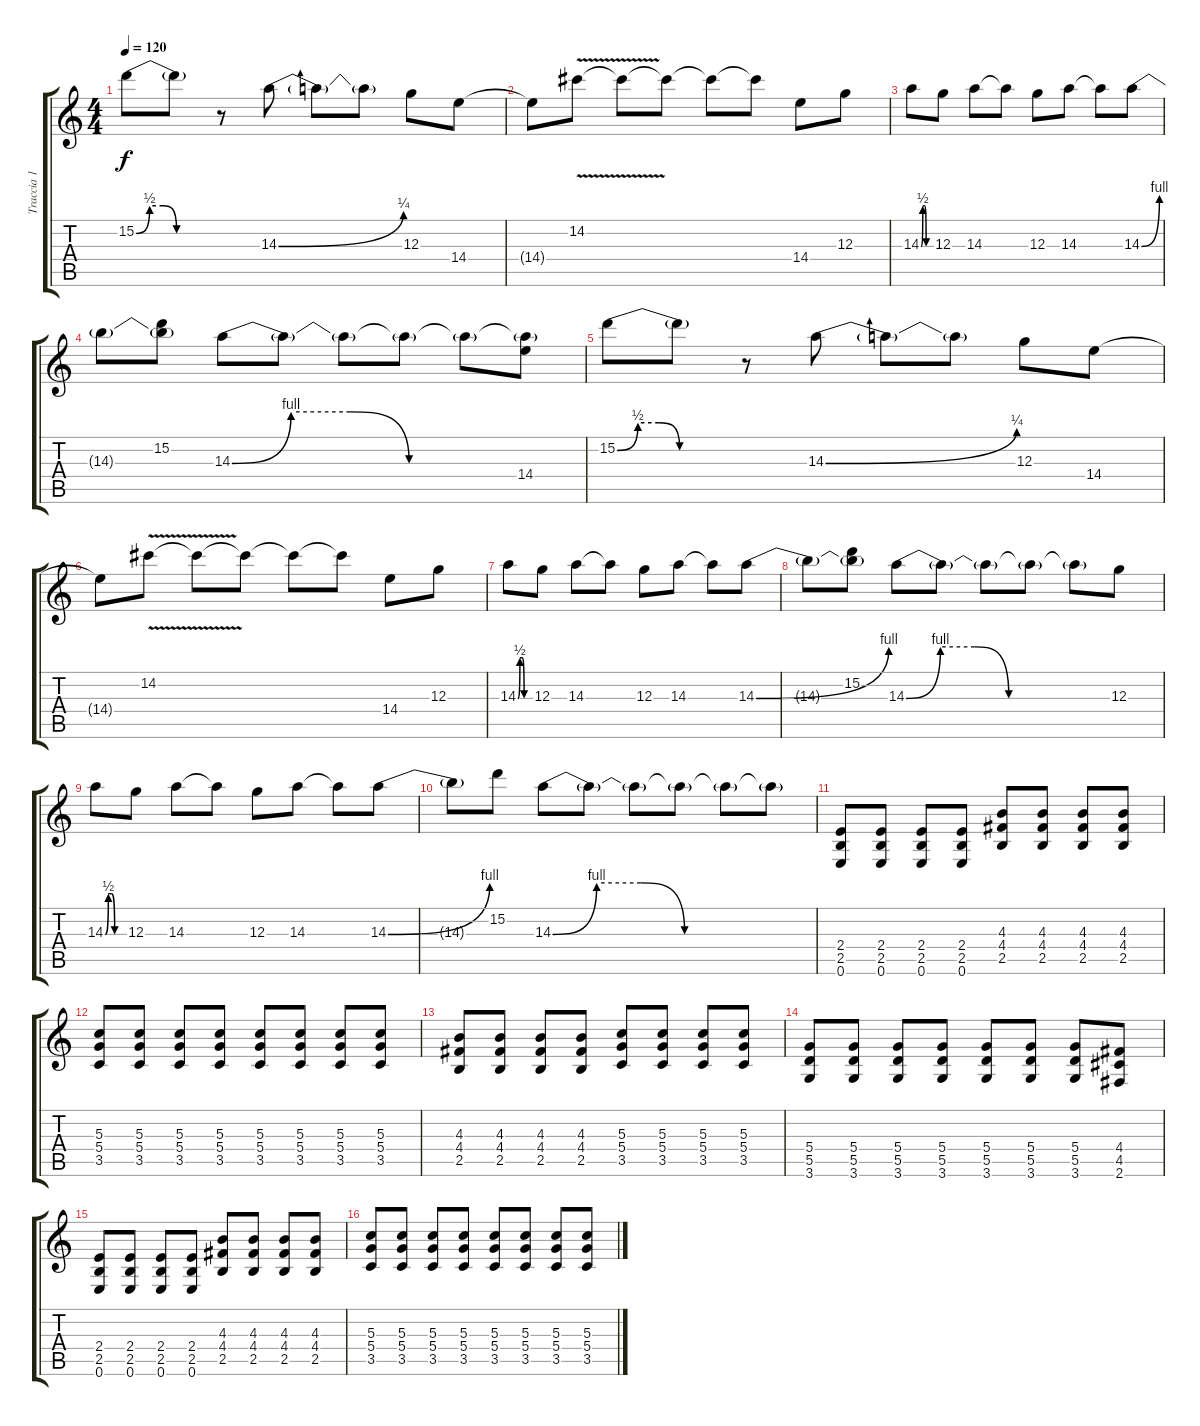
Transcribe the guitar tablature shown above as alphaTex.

\track ("Traccia 1" "Traccia 1") {instrument distortionguitar}
\staff {score tabs}
\tuning (E4 B3 G3 D3 A2 E2) {hide}
\ts (4 4)
\tempo 120
\clef g2
\ks c
15.2{be (custom 0 0 10 2 20 2 30 0 60 0)}.8{dy f} 15.2{t}.8 r.8 14.3{be (bend 0 0 60 1)}.8 14.3{t}.8 14.3{t}.8 12.3.8 14.4.8 |
14.4{t}.8 14.2{v}.8 14.2{t}.8 14.2{t}.8 14.2{t}.8 14.2{t}.8 14.4.8 12.3.8 |
14.3{be (custom 0 0 10 2 20 2 30 0 60 0)}.8 12.3.8 14.3.8 14.3{t}.8 12.3.8 14.3.8 14.3{t}.8 14.3{be (bend 0 0 60 4)}.8 |
14.3{t}.8 (15.2 14.3{t}).8 14.3{be (custom 0 0 10 4 20 4 30 0 60 0)}.8 14.3{t}.8 14.3{t}.8 14.3{t}.8 14.3{t}.8 (14.3{t} 14.4).8 |
15.2{be (custom 0 0 10 2 20 2 30 0 60 0)}.8 15.2{t}.8 r.8 14.3{be (bend 0 0 60 1)}.8 14.3{t}.8 14.3{t}.8 12.3.8 14.4.8 |
14.4{t}.8 14.2{v}.8 14.2{t}.8 14.2{t}.8 14.2{t}.8 14.2{t}.8 14.4.8 12.3.8 |
14.3{be (custom 0 0 10 2 20 2 30 0 60 0)}.8 12.3.8 14.3.8 14.3{t}.8 12.3.8 14.3.8 14.3{t}.8 14.3{be (bend 0 0 60 4)}.8 |
14.3{t}.8 (15.2 14.3{t}).8 14.3{be (custom 0 0 10 4 20 4 30 0 60 0)}.8 14.3{t}.8 14.3{t}.8 14.3{t}.8 14.3{t}.8 12.3.8 |
14.3{be (custom 0 0 10 2 20 2 30 0 60 0)}.8 12.3.8 14.3.8 14.3{t}.8 12.3.8 14.3.8 14.3{t}.8 14.3{be (bend 0 0 60 4)}.8 |
14.3{t}.8 15.2.8 14.3{be (custom 0 0 10 4 20 4 30 0 60 0)}.8 14.3{t}.8 14.3{t}.8 14.3{t}.8 14.3{t}.8 14.3{t}.8 |
(2.4 2.5 0.6).8 (2.4 2.5 0.6).8 (2.4 2.5 0.6).8 (2.4 2.5 0.6).8 (4.3 4.4 2.5).8 (4.3 4.4 2.5).8 (4.3 4.4 2.5).8 (4.3 4.4 2.5).8 |
(5.3 5.4 3.5).8 (5.3 5.4 3.5).8 (5.3 5.4 3.5).8 (5.3 5.4 3.5).8 (5.3 5.4 3.5).8 (5.3 5.4 3.5).8 (5.3 5.4 3.5).8 (5.3 5.4 3.5).8 |
(4.3 4.4 2.5).8 (4.3 4.4 2.5).8 (4.3 4.4 2.5).8 (4.3 4.4 2.5).8 (5.3 5.4 3.5).8 (5.3 5.4 3.5).8 (5.3 5.4 3.5).8 (5.3 5.4 3.5).8 |
(5.4 5.5 3.6).8 (5.4 5.5 3.6).8 (5.4 5.5 3.6).8 (5.4 5.5 3.6).8 (5.4 5.5 3.6).8 (5.4 5.5 3.6).8 (5.4 5.5 3.6).8 (4.4 4.5 2.6).8 |
(2.4 2.5 0.6).8 (2.4 2.5 0.6).8 (2.4 2.5 0.6).8 (2.4 2.5 0.6).8 (4.3 4.4 2.5).8 (4.3 4.4 2.5).8 (4.3 4.4 2.5).8 (4.3 4.4 2.5).8 |
(5.3 5.4 3.5).8 (5.3 5.4 3.5).8 (5.3 5.4 3.5).8 (5.3 5.4 3.5).8 (5.3 5.4 3.5).8 (5.3 5.4 3.5).8 (5.3 5.4 3.5).8 (5.3 5.4 3.5).8
